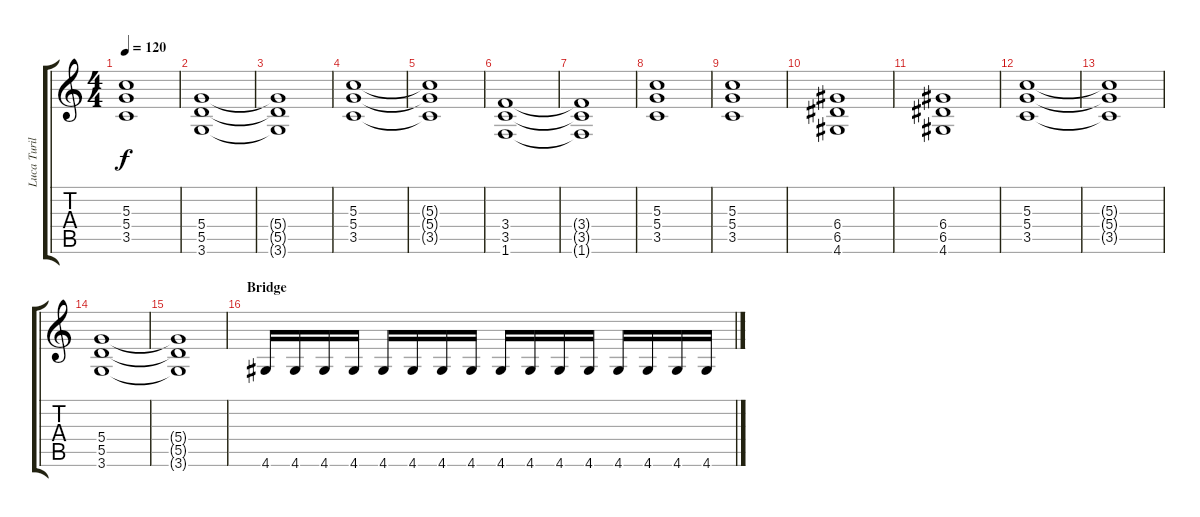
\track ("Luca Turilli - Rhythm Guitar" "Luca Turil") {instrument overdrivenguitar}
\staff {score tabs}
\tuning (E4 B3 G3 D3 A2 E2) {hide}
\ts (4 4)
\tempo 120
\clef g2
\ks c
(5.3{t} 5.4{t} 3.5{t}).1{dy f} |
(5.4 5.5 3.6).1 |
(5.4{t} 5.5{t} 3.6{t}).1 |
(5.3 5.4 3.5).1 |
(5.3{t} 5.4{t} 3.5{t}).1 |
(3.4 3.5 1.6).1 |
(3.4{t} 3.5{t} 1.6{t}).1 |
(5.3 5.4 3.5).1 |
(5.3 5.4 3.5).1 |
(6.4 6.5 4.6).1 |
(6.4 6.5 4.6).1 |
(5.3 5.4 3.5).1 |
(5.3{t} 5.4{t} 3.5{t}).1 |
(5.4 5.5 3.6).1 |
(5.4{t} 5.5{t} 3.6{t}).1 |
\section ("" "Bridge")
4.6.16 4.6.16 4.6.16 4.6.16 4.6.16 4.6.16 4.6.16 4.6.16 4.6.16 4.6.16 4.6.16 4.6.16 4.6.16 4.6.16 4.6.16 4.6.16
